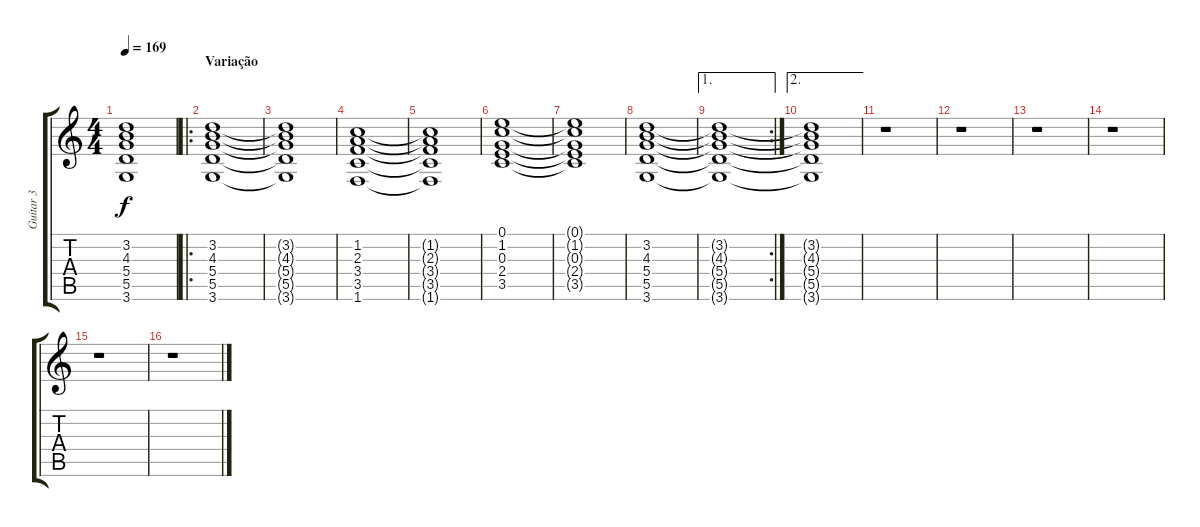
\track ("Guitar 3" "Guitar 3") {instrument distortionguitar}
\staff {score tabs}
\tuning (E4 B3 G3 D3 A2 E2) {hide}
\ts (4 4)
\tempo 169
\clef g2
\ks c
(3.2{t} 4.3{t} 5.4{t} 5.5{t} 3.6{t}).1{dy f} |
\ro
\section ("" "Variação")
(3.2 4.3 5.4 5.5 3.6).1{volume 13} |
(3.2{t} 4.3{t} 5.4{t} 5.5{t} 3.6{t}).1 |
(1.2 2.3 3.4 3.5 1.6).1 |
(1.2{t} 2.3{t} 3.4{t} 3.5{t} 1.6{t}).1 |
(0.1 1.2 0.3 2.4 3.5).1 |
(0.1{t} 1.2{t} 0.3{t} 2.4{t} 3.5{t}).1 |
(3.2 4.3 5.4 5.5 3.6).1 |
\ae 1
\rc 2
(3.2{t} 4.3{t} 5.4{t} 5.5{t} 3.6{t}).1 |
\ae 2
(3.2{t} 4.3{t} 5.4{t} 5.5{t} 3.6{t}).1 |
r.1 |
r.1 |
r.1 |
r.1 |
r.1 |
r.1
